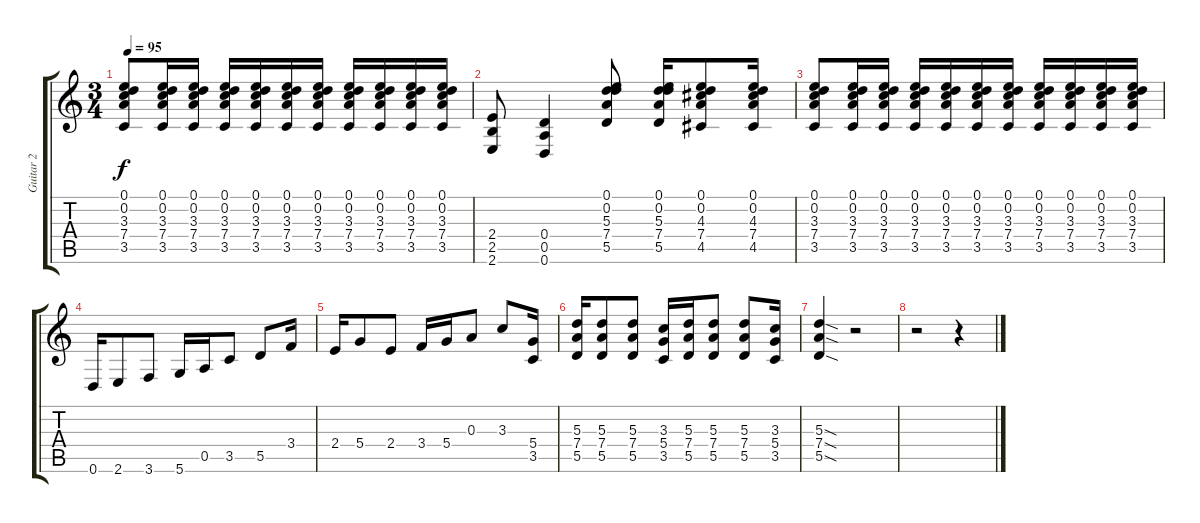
\track ("Guitar 2" "Guitar 2") {instrument distortionguitar}
\staff {score tabs}
\tuning (E4 D4 A3 D3 A2 D2) {hide}
\ts (3 4)
\tempo 95
\clef g2
\ks c
(0.1 0.2 3.3 7.4 3.5).8{dy f} (0.1 0.2 3.3 7.4 3.5).16 (0.1 0.2 3.3 7.4 3.5).16 (0.1 0.2 3.3 7.4 3.5).16 (0.1 0.2 3.3 7.4 3.5).16 (0.1 0.2 3.3 7.4 3.5).16 (0.1 0.2 3.3 7.4 3.5).16 (0.1 0.2 3.3 7.4 3.5).16 (0.1 0.2 3.3 7.4 3.5).16 (0.1 0.2 3.3 7.4 3.5).16 (0.1 0.2 3.3 7.4 3.5).16 |
(2.4 2.5 2.6).8 (0.4 0.5 0.6).4 (0.1 0.2 5.3 7.4 5.5).8 (0.1 0.2 5.3 7.4 5.5).16 (0.1 0.2 4.3 7.4 4.5).8 (0.1 0.2 4.3 7.4 4.5).16 |
(0.1 0.2 3.3 7.4 3.5).8 (0.1 0.2 3.3 7.4 3.5).16 (0.1 0.2 3.3 7.4 3.5).16 (0.1 0.2 3.3 7.4 3.5).16 (0.1 0.2 3.3 7.4 3.5).16 (0.1 0.2 3.3 7.4 3.5).16 (0.1 0.2 3.3 7.4 3.5).16 (0.1 0.2 3.3 7.4 3.5).16 (0.1 0.2 3.3 7.4 3.5).16 (0.1 0.2 3.3 7.4 3.5).16 (0.1 0.2 3.3 7.4 3.5).16 |
0.6.16 2.6.8 3.6.8 5.6.16 0.5.16 3.5.8 5.5.8 3.4.16 |
2.4.16 5.4.8 2.4.8 3.4.16 5.4.16 0.3.8 3.3.8 (5.4 3.5).16 |
(5.3 7.4 5.5).16 (5.3 7.4 5.5).8 (5.3 7.4 5.5).8 (3.3 5.4 3.5).16 (5.3 7.4 5.5).16 (5.3 7.4 5.5).8 (5.3 7.4 5.5).8 (3.3 5.4 3.5).16 |
(5.3{sod} 7.4{sod} 5.5{sod}).4 r.2 |
r.2 r.4
